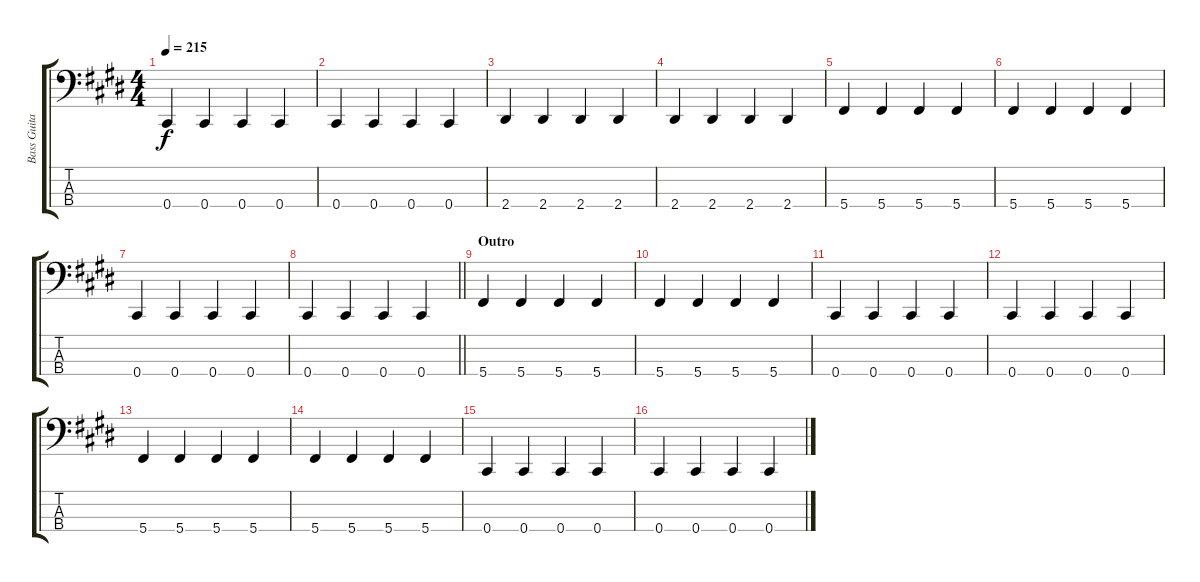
\track ("Bass Guitar" "Bass Guita") {instrument electricbasspick}
\staff {score tabs}
\tuning (E2 B1 Gb1 Db1) {hide}
\ts (4 4)
\tempo 215
\clef f4
\ks e
0.4.4{dy f} 0.4.4 0.4.4 0.4.4 |
0.4.4 0.4.4 0.4.4 0.4.4 |
2.4.4 2.4.4 2.4.4 2.4.4 |
2.4.4 2.4.4 2.4.4 2.4.4 |
5.4.4 5.4.4 5.4.4 5.4.4 |
5.4.4 5.4.4 5.4.4 5.4.4 |
0.4.4 0.4.4 0.4.4 0.4.4 |
\barLineRight lightlight
0.4.4 0.4.4 0.4.4 0.4.4 |
\section ("" "Outro")
5.4.4 5.4.4 5.4.4 5.4.4 |
5.4.4 5.4.4 5.4.4 5.4.4 |
0.4.4 0.4.4 0.4.4 0.4.4 |
0.4.4 0.4.4 0.4.4 0.4.4 |
5.4.4 5.4.4 5.4.4 5.4.4 |
5.4.4 5.4.4 5.4.4 5.4.4 |
0.4.4 0.4.4 0.4.4 0.4.4 |
0.4.4 0.4.4 0.4.4 0.4.4
